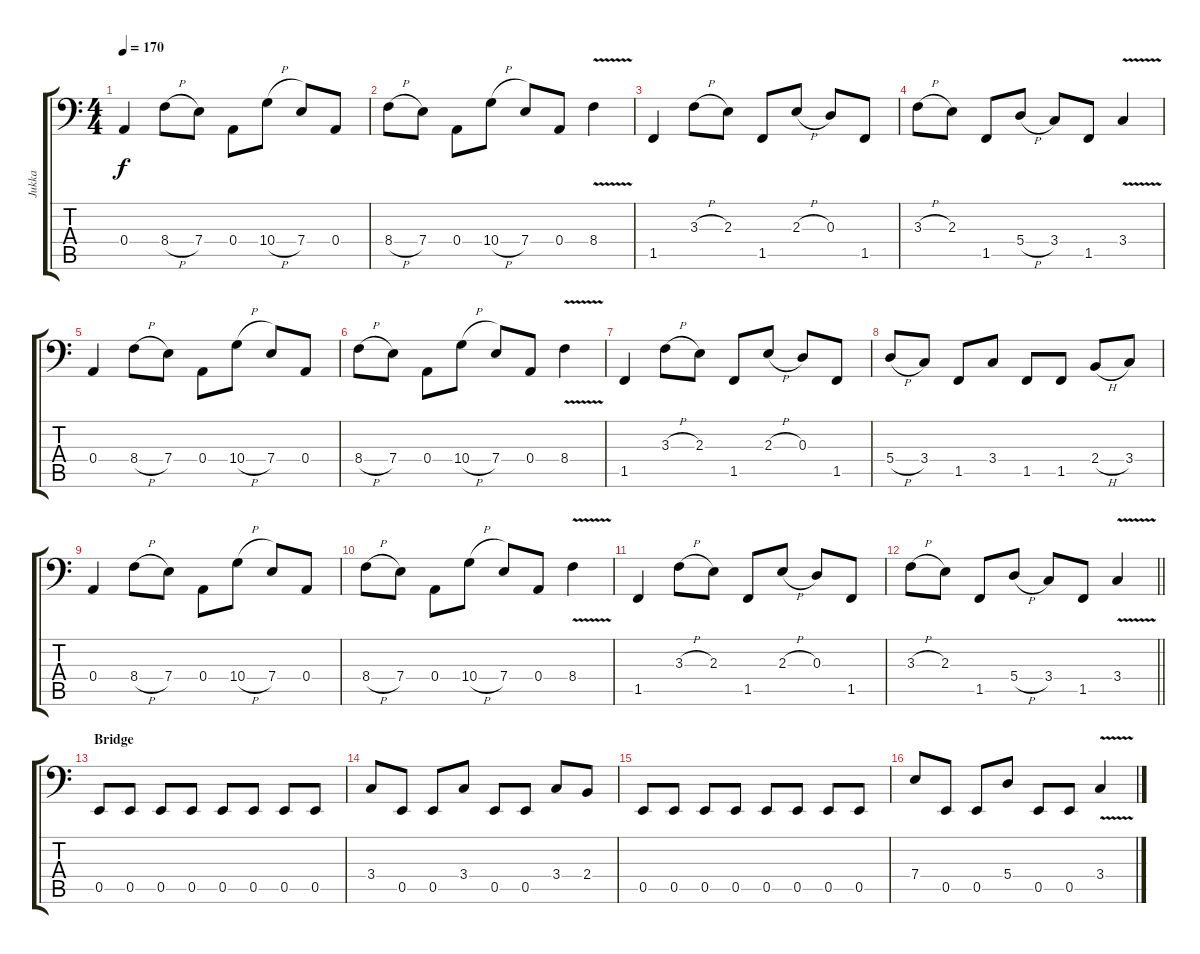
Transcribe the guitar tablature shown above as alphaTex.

\track ("Jukka" "Jukka") {instrument distortionguitar}
\staff {score tabs}
\tuning (C3 G2 D2 A1 E1 B0) {hide}
\ts (4 4)
\tempo 170
\clef f4
\ks c
0.4.4{dy f} 8.4{h}.8 7.4.8 0.4.8 10.4{h}.8 7.4.8 0.4.8 |
8.4{h}.8 7.4.8 0.4.8 10.4{h}.8 7.4.8 0.4.8 8.4{v}.4 |
1.5.4 3.3{h}.8 2.3.8 1.5.8 2.3{h}.8 0.3.8 1.5.8 |
3.3{h}.8 2.3.8 1.5.8 5.4{h}.8 3.4.8 1.5.8 3.4{v}.4 |
0.4.4 8.4{h}.8 7.4.8 0.4.8 10.4{h}.8 7.4.8 0.4.8 |
8.4{h}.8 7.4.8 0.4.8 10.4{h}.8 7.4.8 0.4.8 8.4{v}.4 |
1.5.4 3.3{h}.8 2.3.8 1.5.8 2.3{h}.8 0.3.8 1.5.8 |
5.4{h}.8 3.4.8 1.5.8 3.4.8 1.5.8 1.5.8 2.4{h}.8 3.4.8 |
0.4.4 8.4{h}.8 7.4.8 0.4.8 10.4{h}.8 7.4.8 0.4.8 |
8.4{h}.8 7.4.8 0.4.8 10.4{h}.8 7.4.8 0.4.8 8.4{v}.4 |
1.5.4 3.3{h}.8 2.3.8 1.5.8 2.3{h}.8 0.3.8 1.5.8 |
\barLineRight lightlight
3.3{h}.8 2.3.8 1.5.8 5.4{h}.8 3.4.8 1.5.8 3.4{v}.4 |
\section ("" "Bridge")
0.5.8 0.5.8 0.5.8 0.5.8 0.5.8 0.5.8 0.5.8 0.5.8 |
3.4.8 0.5.8 0.5.8 3.4.8 0.5.8 0.5.8 3.4.8 2.4.8 |
0.5.8 0.5.8 0.5.8 0.5.8 0.5.8 0.5.8 0.5.8 0.5.8 |
7.4.8 0.5.8 0.5.8 5.4.8 0.5.8 0.5.8 3.4{v}.4
